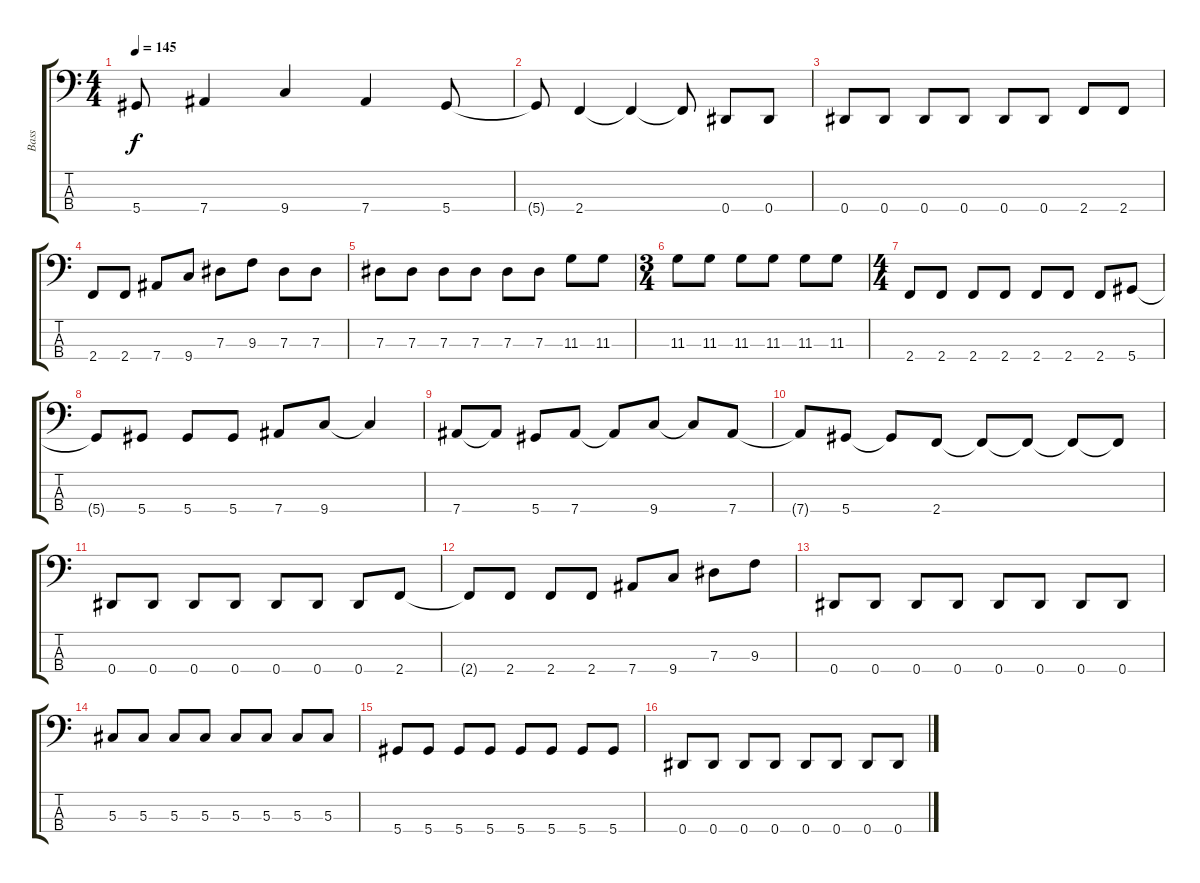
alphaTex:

\track ("Bass" "Bass") {instrument electricbassfinger}
\staff {score tabs}
\tuning (Gb2 Db2 Ab1 Eb1) {hide}
\ts (4 4)
\tempo 145
\clef f4
\ks c
5.4.8{dy f} 7.4.4 9.4.4 7.4.4 5.4.8 |
5.4{t}.8 2.4.4 2.4{t}.4 2.4{t}.8 0.4.8 0.4.8 |
0.4.8 0.4.8 0.4.8 0.4.8 0.4.8 0.4.8 2.4.8 2.4.8 |
2.4.8 2.4.8 7.4.8 9.4.8 7.3.8 9.3.8 7.3.8 7.3.8 |
7.3.8 7.3.8 7.3.8 7.3.8 7.3.8 7.3.8 11.3.8 11.3.8 |
\ts (3 4)
11.3.8 11.3.8 11.3.8 11.3.8 11.3.8 11.3.8 |
\ts (4 4)
2.4.8 2.4.8 2.4.8 2.4.8 2.4.8 2.4.8 2.4.8 5.4.8 |
5.4{t}.8 5.4.8 5.4.8 5.4.8 7.4.8 9.4.8 9.4{t}.4 |
7.4.8 7.4{t}.8 5.4.8 7.4.8 7.4{t}.8 9.4.8 9.4{t}.8 7.4.8 |
7.4{t}.8 5.4.8 5.4{t}.8 2.4.8 2.4{t}.8 2.4{t}.8 2.4{t}.8 2.4{t}.8 |
0.4.8 0.4.8 0.4.8 0.4.8 0.4.8 0.4.8 0.4.8 2.4.8 |
2.4{t}.8 2.4.8 2.4.8 2.4.8 7.4.8 9.4.8 7.3.8 9.3.8 |
0.4.8 0.4.8 0.4.8 0.4.8 0.4.8 0.4.8 0.4.8 0.4.8 |
5.3.8 5.3.8 5.3.8 5.3.8 5.3.8 5.3.8 5.3.8 5.3.8 |
5.4.8 5.4.8 5.4.8 5.4.8 5.4.8 5.4.8 5.4.8 5.4.8 |
0.4.8 0.4.8 0.4.8 0.4.8 0.4.8 0.4.8 0.4.8 0.4.8
